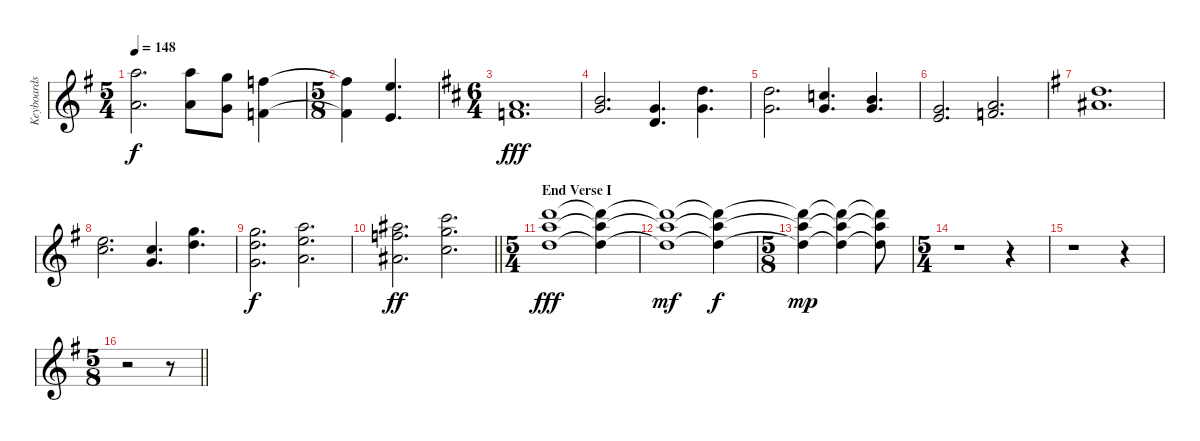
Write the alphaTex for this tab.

\track ("Keyboards 2 [Strings]" "Keyboards ") {instrument stringensemble1}
\staff {score}
\tuning (D4 A3 F3 C3 G2 D2) {hide}
\ts (5 4)
\tempo 148
\clef g2
\ks g
(19.1{t} 21.4{t}).2{d dy f} (19.1 21.4).8 (17.1 19.4).8 (15.1 17.4).4 |
\ts (5 8)
(15.1{t} 17.4{t}).4 (14.1 16.4).4{d} |
\ts (6 4)
\ks d
(16.3 17.4).1{d dy fff volume 11} |
(14.2 14.3).2{d} (14.3 14.4).4{d} (12.1 14.3).4{d} |
(12.1 14.3).2{d} (10.1 10.2).4{d} (9.1 10.2).4{d} |
(10.2 11.3).2{d} (12.2 12.3).2{d} |
\ks g
(12.1 13.2).1{d} |
(14.1 15.2).2{d} (15.2 14.3).4{d} (17.1 17.2).4{d} |
(17.1 17.2 19.4).2{d dy f volume 16} (19.1 19.2 21.4).2{d} |
\barLineRight lightlight
(20.1 20.2 22.4).2{d dy ff} (22.1 22.2 24.4).2{d} |
\ts (5 4)
\section ("" "End Verse I")
(24.1 24.2 21.3).1{dy fff volume 9} (24.1{t} 24.2{t} 21.3{t}).4 |
(24.1{t} 24.2{t} 21.3{t}).1{dy mf} (24.1{t} 24.2{t} 21.3{t}).4{dy f} |
\ts (5 8)
(24.1{t} 24.2{t} 21.3{t}).4{dy mp} (24.1{t} 24.2{t} 21.3{t}).4 (24.1{t} 24.2{t} 21.3{t}).8 |
\ts (5 4)
r.1 r.4 |
r.1 r.4 |
\ts (5 8)
\barLineRight lightlight
r.2 r.8
